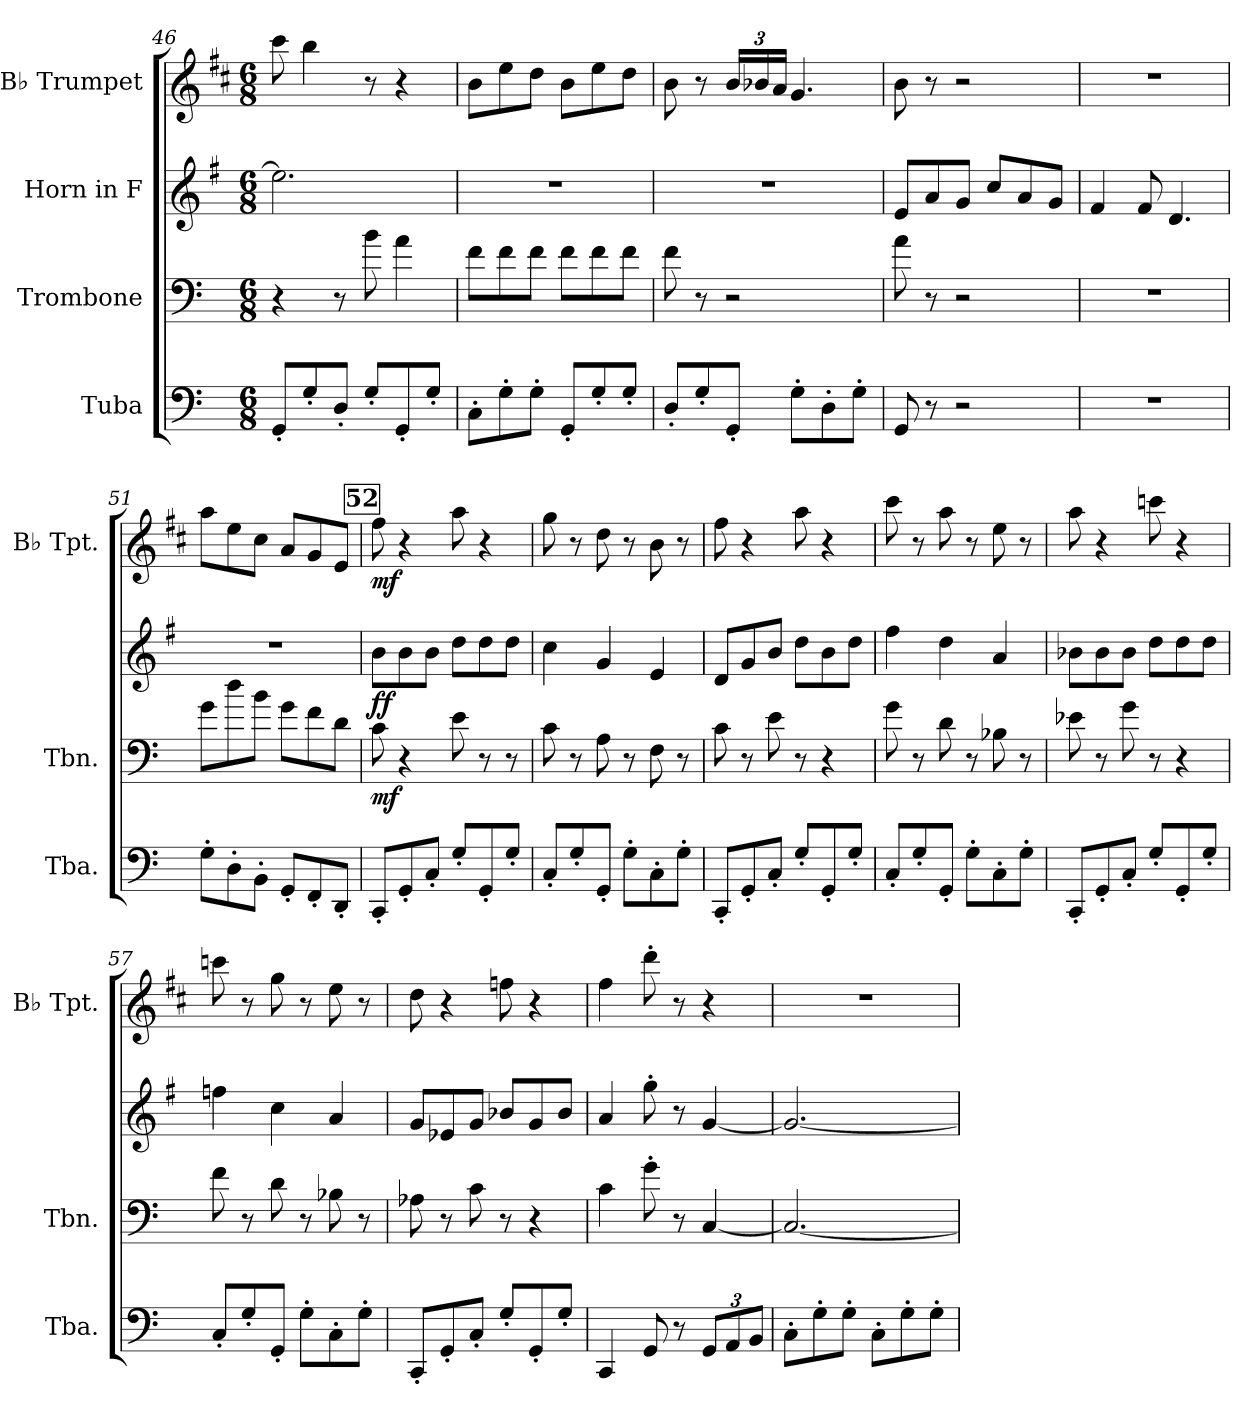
**kern	**kern	**dynam	**kern	**dynam	**kern	**dynam
*part4	*part3	*part3	*part2	*part2	*part1	*part1
*staff4	*staff3	*staff3	*staff2	*staff2	*staff1	*staff1
*I"Tuba	*I"Trombone	*	*I"Horn in F	*	*I"B♭ Trumpet	*
*I'Tba.	*I'Tbn.	*	*	*	*I'B♭ Tpt.	*
!!LO:LB:g=z
*clefF4	*clefF4	*	*clefG2	*	*clefG2	*
*	*	*	*ITrd4c7	*	*ITrd1c2	*
*k[]	*k[]	*	*k[]	*	*k[]	*
*M6/8	*M6/8	*	*M6/8	*	*M6/8	*
=46	=46	=46	=46	=46	=46	=46
8GG'/L	4r	.	2.a\]	.	8bb\	.
8G'/	.	.	.	.	4aa\	.
8D'/J	8r	.	.	.	.	.
8G'/L	8b\	.	.	.	8r	.
8GG'/	4a\	.	.	.	4r	.
8G'/J	.	.	.	.	.	.
=47	=47	=47	=47	=47	=47	=47
8C'\L	8f\L	.	2.r	.	8a\L	.
8G'\	8f\	.	.	.	8dd\	.
8G'\J	8f\J	.	.	.	8cc\J	.
8GG'/L	8f\L	.	.	.	8a\L	.
8G'/	8f\	.	.	.	8dd\	.
8G'/J	8f\J	.	.	.	8cc\J	.
=48	=48	=48	=48	=48	=48	=48
8D'/L	8f\	.	2.r	.	8a\	.
8G'/	8r	.	.	.	8r	.
*	*	*	*	*	*Xbrackettup	*
8GG'/J	2r	.	.	.	24a/LL	.
.	.	.	.	.	24a-X/	.
.	.	.	.	.	24g/JJ	.
8G'\L	.	.	.	.	4.f/	.
8D'\	.	.	.	.	.	.
8G'\J	.	.	.	.	.	.
=49	=49	=49	=49	=49	=49	=49
8GG/	8a\	.	8A/L	.	8a\	.
8r	8r	.	8d/	.	8r	.
2r	2r	.	8c/J	.	2r	.
.	.	.	8f/L	.	.	.
.	.	.	8d/	.	.	.
.	.	.	8c/J	.	.	.
=50	=50	=50	=50	=50	=50	=50
2.r	2.r	.	4B/	.	2.r	.
.	.	.	8B/	.	.	.
.	.	.	4.G/	.	.	.
=51	=51	=51	=51	=51	=51	=51
8G'\L	8g\L	.	2.r	.	8gg\L	.
8D'\	8dd\	.	.	.	8dd\	.
8BB'\J	8b\J	.	.	.	8b\J	.
8GG'/L	8g\L	.	.	.	8g/L	.
8FF'/	8f\	.	.	.	8f/	.
8DD'/J	8d\J	.	.	.	8d/J	.
!!LO:PB:g=z
!!LO:REH:place=s1:a:B:fs=14:t=52
=52	=52	=52	=52	=52	=52	=52
!	!	!LO:DY:b	!	!LO:DY:b	!	!LO:DY:b
8CC'/L	8c\	mf	8e\L	ff	8ee\	mf
8GG'/	4r	.	8e\	.	4r	.
8C'/J	.	.	8e\J	.	.	.
8G'/L	8e\	.	8g\L	.	8gg\	.
8GG'/	8r	.	8g\	.	4r	.
8G'/J	8r	.	8g\J	.	.	.
=53	=53	=53	=53	=53	=53	=53
8C'/L	8c\	.	4f\	.	8ff\	.
8G'/	8r	.	.	.	8r	.
8GG'/J	8A\	.	4c/	.	8cc\	.
8G'\L	8r	.	.	.	8r	.
8C'\	8F\	.	4A/	.	8a\	.
8G'\J	8r	.	.	.	8r	.
=54	=54	=54	=54	=54	=54	=54
8CC'/L	8c\	.	8G/L	.	8ee\	.
8GG'/	8r	.	8c/	.	4r	.
8C'/J	8e\	.	8e/J	.	.	.
8G'/L	8r	.	8g\L	.	8gg\	.
8GG'/	4r	.	8e\	.	4r	.
8G'/J	.	.	8g\J	.	.	.
=55	=55	=55	=55	=55	=55	=55
8C'/L	8g\	.	4b\	.	8bb\	.
8G'/	8r	.	.	.	8r	.
8GG'/J	8d\	.	4g\	.	8gg\	.
8G'\L	8r	.	.	.	8r	.
8C'\	8B-X\	.	4d/	.	8dd\	.
8G'\J	8r	.	.	.	8r	.
=56	=56	=56	=56	=56	=56	=56
8CC'/L	8e-X\	.	8e-X\L	.	8gg\	.
8GG'/	8r	.	8e-\	.	4r	.
8C'/J	8g\	.	8e-\J	.	.	.
8G'/L	8r	.	8g\L	.	8bb-X\	.
8GG'/	4r	.	8g\	.	4r	.
8G'/J	.	.	8g\J	.	.	.
=57	=57	=57	=57	=57	=57	=57
8C'/L	8f\	.	4b-X\	.	8bb-X\	.
8G'/	8r	.	.	.	8r	.
8GG'/J	8d\	.	4f\	.	8ff\	.
8G'\L	8r	.	.	.	8r	.
8C'\	8B-X\	.	4d/	.	8dd\	.
8G'\J	8r	.	.	.	8r	.
!!LO:LB:g=z
=58	=58	=58	=58	=58	=58	=58
8CC'/L	8A-X\	.	8c/L	.	8cc\	.
8GG'/	8r	.	8A-X/	.	4r	.
8C'/J	8c\	.	8c/J	.	.	.
8G'/L	8r	.	8e-X/L	.	8ee-X\	.
8GG'/	4r	.	8c/	.	4r	.
8G'/J	.	.	8e-/J	.	.	.
=59	=59	=59	=59	=59	=59	=59
4CC/	4c\	.	4d/	.	4ee\	.
8GG/	8g'\	.	8cc'\	.	8ccc'\	.
8r	8r	.	8r	.	8r	.
*Xbrackettup	*	*	*	*	*	*
12GG/L	[4C/	.	[4c/	.	4r	.
12AA/	.	.	.	.	.	.
12BB/J	.	.	.	.	.	.
=60	=60	=60	=60	=60	=60	=60
8C'\L	2.C/_	.	2.c/_	.	2.r	.
8G'\	.	.	.	.	.	.
8G'\J	.	.	.	.	.	.
8C'\L	.	.	.	.	.	.
8G'\	.	.	.	.	.	.
8G'\J	.	.	.	.	.	.
=	=	=	=	=	=	=
*-	*-	*-	*-	*-	*-	*-
